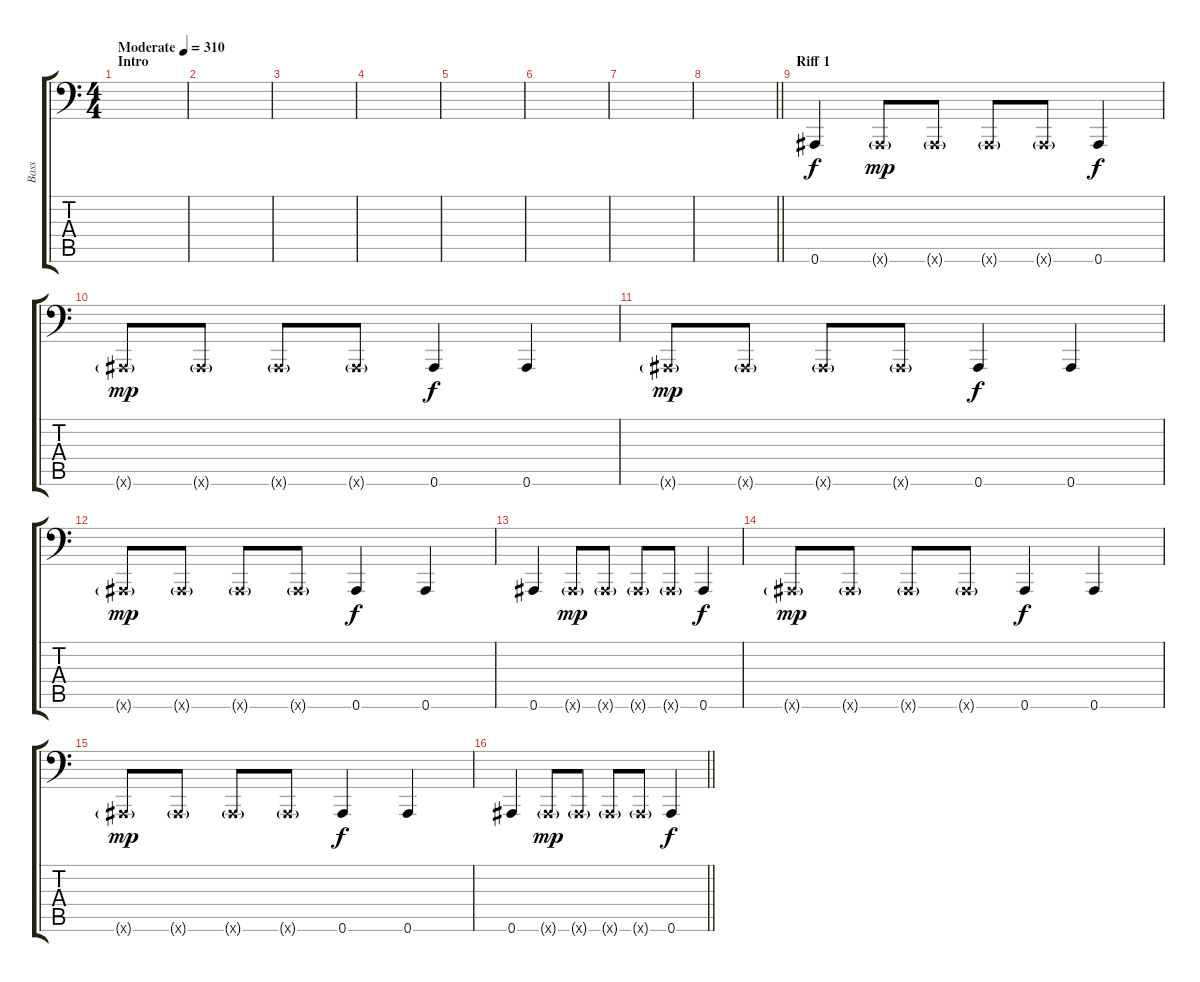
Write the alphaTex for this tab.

\track ("Bass" "Bass") {instrument electricbasspick}
\staff {score tabs}
\tuning (C3 G2 Eb2 Bb1 F1 Bb0) {hide}
\ts (4 4)
\section ("" "Intro")
\tempo (310 "Moderate")
\clef f4
\ks c
|
|
|
|
|
|
|
\barLineRight lightlight
|
\section ("" "Riff 1")
0.6.4 0.6{g x}.8{dy mp} 0.6{g x}.8 0.6{g x}.8 0.6{g x}.8 0.6.4{dy f} |
0.6{g x}.8{dy mp} 0.6{g x}.8 0.6{g x}.8 0.6{g x}.8 0.6.4{dy f} 0.6.4 |
0.6{g x}.8{dy mp} 0.6{g x}.8 0.6{g x}.8 0.6{g x}.8 0.6.4{dy f} 0.6.4 |
0.6{g x}.8{dy mp} 0.6{g x}.8 0.6{g x}.8 0.6{g x}.8 0.6.4{dy f} 0.6.4 |
0.6.4 0.6{g x}.8{dy mp} 0.6{g x}.8 0.6{g x}.8 0.6{g x}.8 0.6.4{dy f} |
0.6{g x}.8{dy mp} 0.6{g x}.8 0.6{g x}.8 0.6{g x}.8 0.6.4{dy f} 0.6.4 |
0.6{g x}.8{dy mp} 0.6{g x}.8 0.6{g x}.8 0.6{g x}.8 0.6.4{dy f} 0.6.4 |
\barLineRight lightlight
0.6.4 0.6{g x}.8{dy mp} 0.6{g x}.8 0.6{g x}.8 0.6{g x}.8 0.6.4{dy f}
